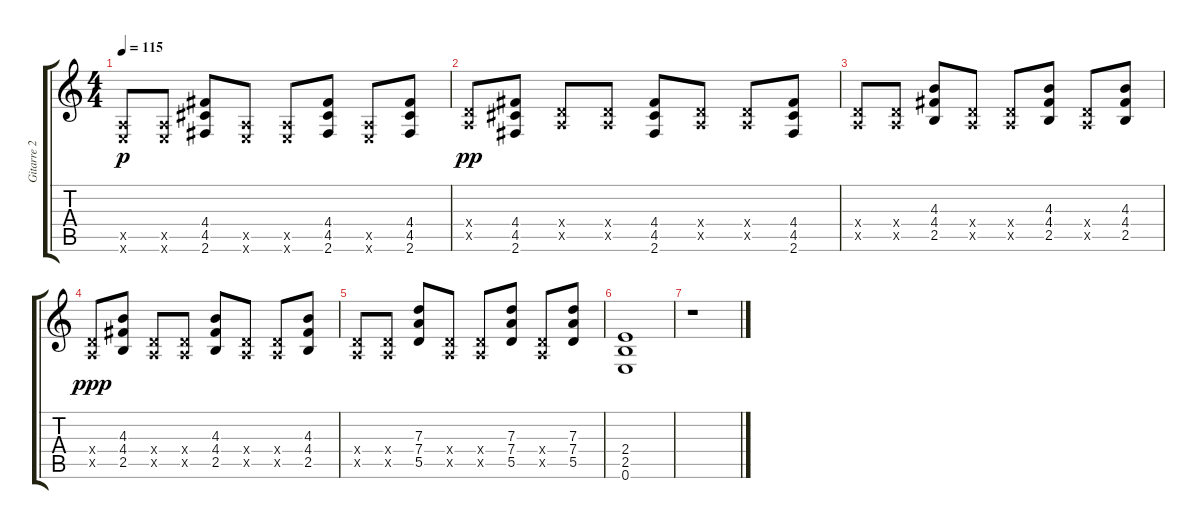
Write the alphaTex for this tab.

\track ("Gitarre 2" "Gitarre 2") {instrument distortionguitar}
\staff {score tabs}
\tuning (E4 B3 G3 D3 A2 E2) {hide}
\ts (4 4)
\tempo 115
\clef g2
\ks c
(0.5{x} 0.6{x}).8{dy p} (0.5{x} 0.6{x}).8 (4.4 4.5 2.6).8 (0.5{x} 0.6{x}).8 (0.5{x} 0.6{x}).8 (4.4 4.5 2.6).8 (0.5{x} 0.6{x}).8 (4.4 4.5 2.6).8 |
(0.4{x} 0.5{x}).8{dy pp} (4.4 4.5 2.6).8 (0.4{x} 0.5{x}).8 (0.4{x} 0.5{x}).8 (4.4 4.5 2.6).8 (0.4{x} 0.5{x}).8 (0.4{x} 0.5{x}).8 (4.4 4.5 2.6).8 |
(0.4{x} 0.5{x}).8 (0.4{x} 0.5{x}).8 (4.3 4.4 2.5).8 (0.4{x} 0.5{x}).8 (0.4{x} 0.5{x}).8 (4.3 4.4 2.5).8 (0.4{x} 0.5{x}).8 (4.3 4.4 2.5).8 |
(0.4{x} 0.5{x}).8{dy ppp} (4.3 4.4 2.5).8 (0.4{x} 0.5{x}).8 (0.4{x} 0.5{x}).8 (4.3 4.4 2.5).8 (0.4{x} 0.5{x}).8 (0.4{x} 0.5{x}).8 (4.3 4.4 2.5).8 |
(0.4{x} 0.5{x}).8 (0.4{x} 0.5{x}).8 (7.3 7.4 5.5).8 (0.4{x} 0.5{x}).8 (0.4{x} 0.5{x}).8 (7.3 7.4 5.5).8 (0.4{x} 0.5{x}).8 (7.3 7.4 5.5).8 |
(2.4 2.5 0.6).1 |
r.1
